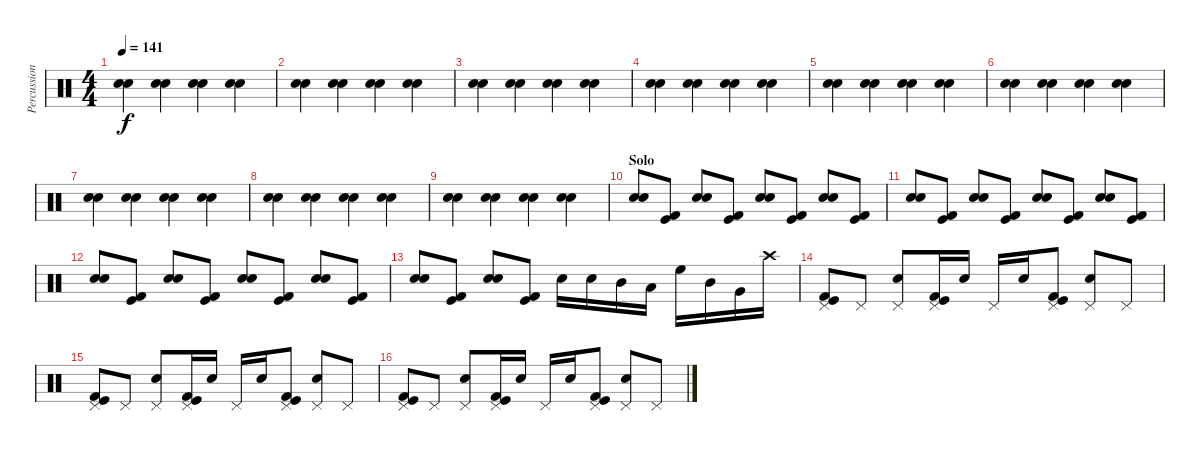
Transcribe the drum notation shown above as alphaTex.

\track ("Percussion" "Percussion") {instrument percussion}
\staff {score}
\articulation defaults
\ts (4 4)
\tempo 141
\clef neutral
\ks c
("Snare (hit) 2" "Snare (hit) 2").4{dy f} ("Snare (hit) 2" "Snare (hit) 2").4 ("Snare (hit) 2" "Snare (hit) 2").4 ("Snare (hit) 2" "Snare (hit) 2").4 |
("Snare (hit) 2" "Snare (hit) 2").4 ("Snare (hit) 2" "Snare (hit) 2").4 ("Snare (hit) 2" "Snare (hit) 2").4 ("Snare (hit) 2" "Snare (hit) 2").4 |
("Snare (hit) 2" "Snare (hit) 2").4 ("Snare (hit) 2" "Snare (hit) 2").4 ("Snare (hit) 2" "Snare (hit) 2").4 ("Snare (hit) 2" "Snare (hit) 2").4 |
("Snare (hit) 2" "Snare (hit) 2").4 ("Snare (hit) 2" "Snare (hit) 2").4 ("Snare (hit) 2" "Snare (hit) 2").4 ("Snare (hit) 2" "Snare (hit) 2").4 |
("Snare (hit) 2" "Snare (hit) 2").4 ("Snare (hit) 2" "Snare (hit) 2").4 ("Snare (hit) 2" "Snare (hit) 2").4 ("Snare (hit) 2" "Snare (hit) 2").4 |
("Snare (hit) 2" "Snare (hit) 2").4 ("Snare (hit) 2" "Snare (hit) 2").4 ("Snare (hit) 2" "Snare (hit) 2").4 ("Snare (hit) 2" "Snare (hit) 2").4 |
("Snare (hit) 2" "Snare (hit) 2").4 ("Snare (hit) 2" "Snare (hit) 2").4 ("Snare (hit) 2" "Snare (hit) 2").4 ("Snare (hit) 2" "Snare (hit) 2").4 |
("Snare (hit) 2" "Snare (hit) 2").4 ("Snare (hit) 2" "Snare (hit) 2").4 ("Snare (hit) 2" "Snare (hit) 2").4 ("Snare (hit) 2" "Snare (hit) 2").4 |
("Snare (hit) 2" "Snare (hit) 2").4 ("Snare (hit) 2" "Snare (hit) 2").4 ("Snare (hit) 2" "Snare (hit) 2").4 ("Snare (hit) 2" "Snare (hit) 2").4 |
\section ("" "Solo")
("Snare (hit) 2" "Snare (hit) 2").8 ("Kick (hit) 2" "Kick (hit)").8 ("Snare (hit) 2" "Snare (hit) 2").8 ("Kick (hit) 2" "Kick (hit)").8 ("Snare (hit) 2" "Snare (hit) 2").8 ("Kick (hit) 2" "Kick (hit)").8 ("Snare (hit) 2" "Snare (hit) 2").8 ("Kick (hit) 2" "Kick (hit)").8 |
("Snare (hit) 2" "Snare (hit) 2").8 ("Kick (hit) 2" "Kick (hit)").8 ("Snare (hit) 2" "Snare (hit) 2").8 ("Kick (hit) 2" "Kick (hit)").8 ("Snare (hit) 2" "Snare (hit) 2").8 ("Kick (hit) 2" "Kick (hit)").8 ("Snare (hit) 2" "Snare (hit) 2").8 ("Kick (hit) 2" "Kick (hit)").8 |
("Snare (hit) 2" "Snare (hit) 2").8 ("Kick (hit) 2" "Kick (hit)").8 ("Snare (hit) 2" "Snare (hit) 2").8 ("Kick (hit) 2" "Kick (hit)").8 ("Snare (hit) 2" "Snare (hit) 2").8 ("Kick (hit) 2" "Kick (hit)").8 ("Snare (hit) 2" "Snare (hit) 2").8 ("Kick (hit) 2" "Kick (hit)").8 |
("Snare (hit) 2" "Snare (hit) 2").8 ("Kick (hit) 2" "Kick (hit)").8 ("Snare (hit) 2" "Snare (hit) 2").8 ("Kick (hit) 2" "Kick (hit)").8 "Electric Snare (hit)".16 "Electric Snare (hit)".16 "Mid Tom (hit)".16 "Low Tom (hit)".16 "High Floor Tom (hit)".16 "Mid Tom (hit)".16 "Very Low Tom (hit)".16 "Crash high (hit)".16 |
("Pedal Hi-Hat (hit)" "Kick (hit) 2" "Kick (hit)").8 "Pedal Hi-Hat (hit)".8 ("Pedal Hi-Hat (hit)" "Snare (hit) 2").8 ("Pedal Hi-Hat (hit)" "Kick (hit) 2" "Kick (hit)").16 "Snare (hit) 2".16 "Pedal Hi-Hat (hit)".16 "Snare (hit) 2".16 ("Pedal Hi-Hat (hit)" "Kick (hit) 2" "Kick (hit)").8 ("Pedal Hi-Hat (hit)" "Snare (hit) 2").8 "Pedal Hi-Hat (hit)".8 |
("Pedal Hi-Hat (hit)" "Kick (hit) 2" "Kick (hit)").8 "Pedal Hi-Hat (hit)".8 ("Pedal Hi-Hat (hit)" "Snare (hit) 2").8 ("Pedal Hi-Hat (hit)" "Kick (hit) 2" "Kick (hit)").16 "Snare (hit) 2".16 "Pedal Hi-Hat (hit)".16 "Snare (hit) 2".16 ("Pedal Hi-Hat (hit)" "Kick (hit) 2" "Kick (hit)").8 ("Pedal Hi-Hat (hit)" "Snare (hit) 2").8 "Pedal Hi-Hat (hit)".8 |
("Pedal Hi-Hat (hit)" "Kick (hit) 2" "Kick (hit)").8 "Pedal Hi-Hat (hit)".8 ("Pedal Hi-Hat (hit)" "Snare (hit) 2").8 ("Pedal Hi-Hat (hit)" "Kick (hit) 2" "Kick (hit)").16 "Snare (hit) 2".16 "Pedal Hi-Hat (hit)".16 "Snare (hit) 2".16 ("Pedal Hi-Hat (hit)" "Kick (hit) 2" "Kick (hit)").8 ("Pedal Hi-Hat (hit)" "Snare (hit) 2").8 "Pedal Hi-Hat (hit)".8
